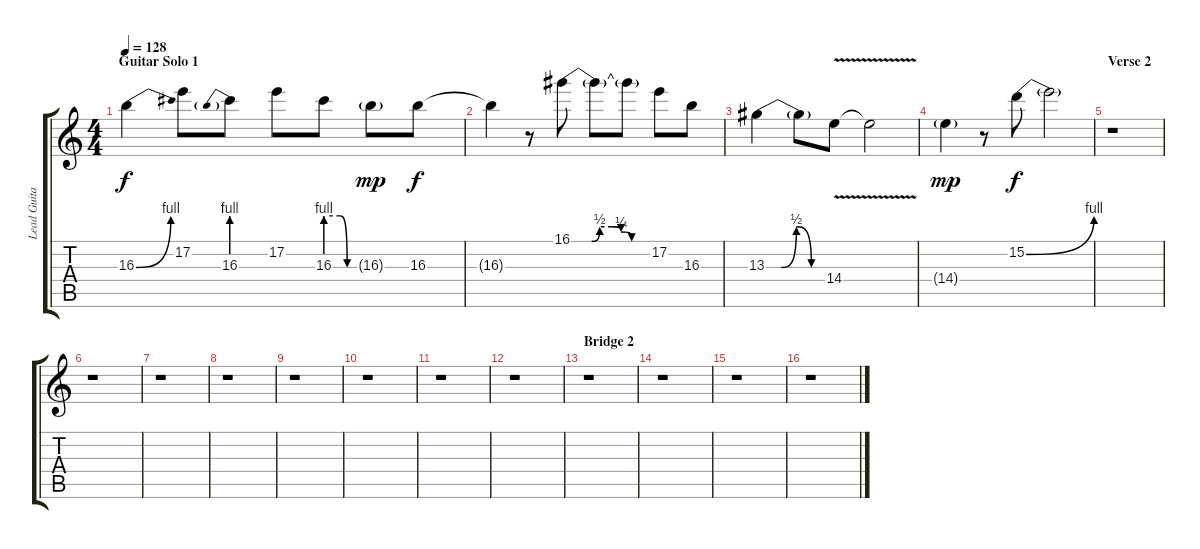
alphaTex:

\track ("Lead Guitar 1" "Lead Guita") {instrument distortionguitar}
\staff {score tabs}
\tuning (E4 B3 G3 D3 A2 E2) {hide}
\ts (4 4)
\section ("" "Guitar Solo 1")
\tempo 128
\clef g2
\ks c
16.3{be (bend 0 0 60 4)}.4{dy f} 17.2.8 16.3{be (prebend 0 4 60 4)}.8 17.2.8 16.3{be (custom 0 4 30 4 45 0 60 0)}.8 16.3{g}.8{dy mp} 16.3.8{dy f} |
16.3{t}.4 r.8 16.1{be (custom 0 0 15 0 21 2 30 2 37 1 40 1 45 0 60 0)}.8 16.1{t}.8 16.1{t}.8 17.2.8 16.3.8 |
13.3{be (custom 0 0 15 0 30 2 45 0 60 0)}.4 13.3{t}.8 14.4{v}.8 14.4{t}.2 |
14.4{g}.4{dy mp} r.8 15.2{be (bend 0 0 60 4)}.8{dy f} 15.2{t}.2 |
\section ("" "Verse 2")
r.1 |
r.1 |
r.1 |
r.1 |
r.1 |
r.1 |
r.1 |
r.1 |
\section ("" "Bridge 2")
r.1 |
r.1 |
r.1 |
r.1
